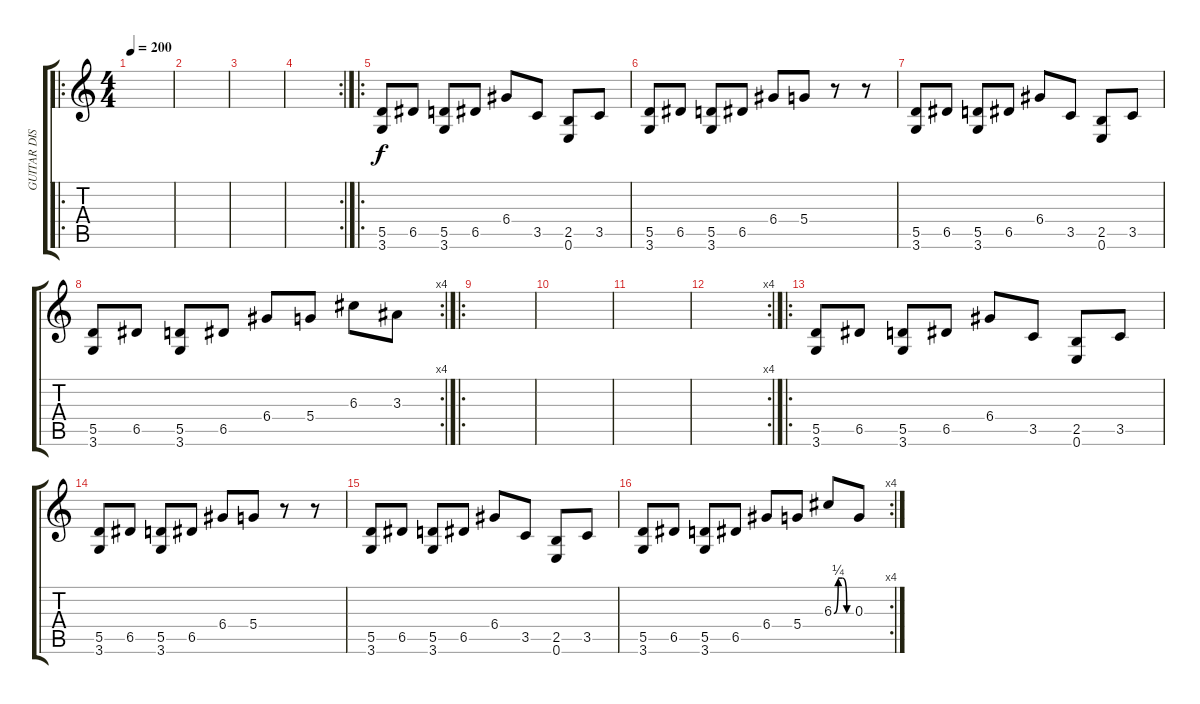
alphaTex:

\track ("GUITAR DISTORTION" "GUITAR DIS") {instrument distortionguitar}
\staff {score tabs}
\tuning (E4 B3 G3 D3 A2 E2) {hide}
\ro
\ts (4 4)
\tempo 200
\clef g2
\ks c
|
|
|
\rc 2
|
\ro
(5.5 3.6).8 6.5.8 (5.5 3.6).8 6.5.8 6.4.8 3.5.8 (2.5 0.6).8 3.5.8 |
(5.5 3.6).8 6.5.8 (5.5 3.6).8 6.5.8 6.4.8 5.4.8 r.8 r.8 |
(5.5 3.6).8 6.5.8 (5.5 3.6).8 6.5.8 6.4.8 3.5.8 (2.5 0.6).8 3.5.8 |
\rc 4
(5.5 3.6).8 6.5.8 (5.5 3.6).8 6.5.8 6.4.8 5.4.8 6.3.8 3.3.8 |
\ro
|
|
|
\rc 4
|
\ro
(5.5 3.6).8 6.5.8 (5.5 3.6).8 6.5.8 6.4.8 3.5.8 (2.5 0.6).8 3.5.8 |
(5.5 3.6).8 6.5.8 (5.5 3.6).8 6.5.8 6.4.8 5.4.8 r.8 r.8 |
(5.5 3.6).8 6.5.8 (5.5 3.6).8 6.5.8 6.4.8 3.5.8 (2.5 0.6).8 3.5.8 |
\rc 4
(5.5 3.6).8 6.5.8 (5.5 3.6).8 6.5.8 6.4.8 5.4.8 6.3{be (custom 0 0 15 1 30 1 45 0 60 0)}.8 0.3.8
